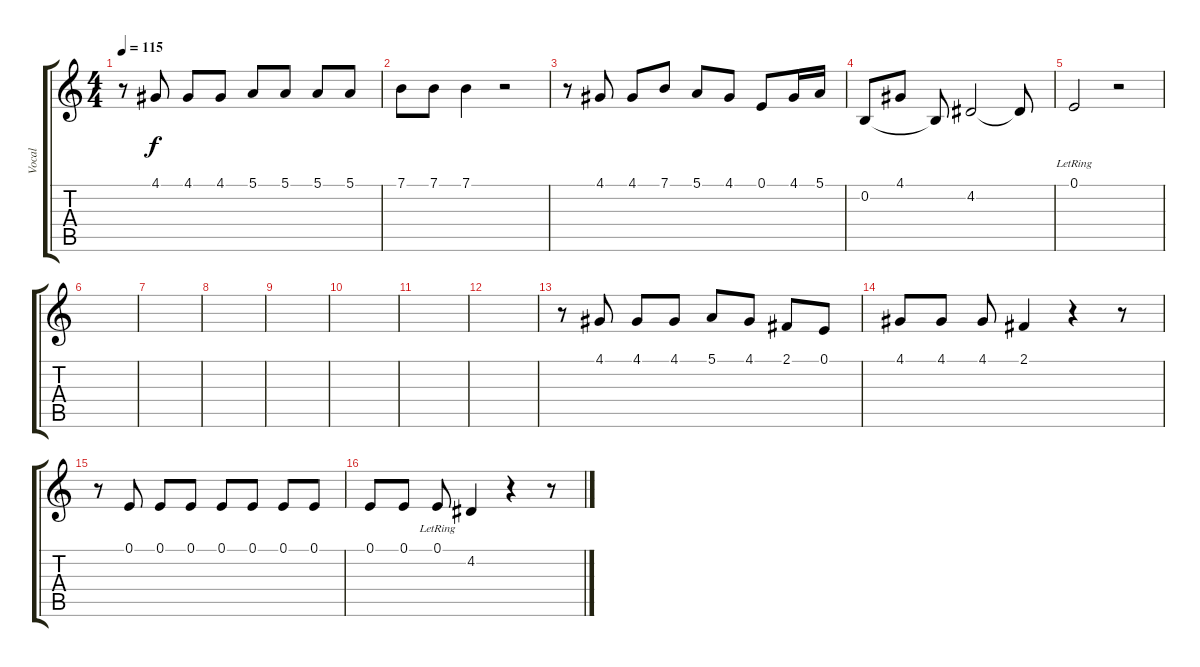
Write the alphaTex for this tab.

\track ("Vocal" "Vocal") {instrument shakuhachi}
\staff {score tabs}
\tuning (E4 B3 G3 D3 A2 E2) {hide}
\ts (4 4)
\tempo 115
\clef g2
\ks c
r.8{dy f} 4.1.8 4.1.8 4.1.8 5.1.8 5.1.8 5.1.8 5.1.8 |
7.1.8 7.1.8 7.1.4 r.2 |
r.8 4.1.8 4.1.8 7.1.8 5.1.8 4.1.8 0.1.8 4.1.16 5.1.16 |
0.2.8 4.1.8 0.2{t}.8 4.2.2 4.2{t}.8 |
0.1{lr}.2 r.2 |
|
|
|
|
|
|
|
r.8 4.1.8 4.1.8 4.1.8 5.1.8 4.1.8 2.1.8 0.1.8 |
4.1.8 4.1.8 4.1.8 2.1.4 r.4 r.8 |
r.8 0.1.8 0.1.8 0.1.8 0.1.8 0.1.8 0.1.8 0.1.8 |
0.1.8 0.1.8 0.1{lr}.8 4.2.4 r.4 r.8
